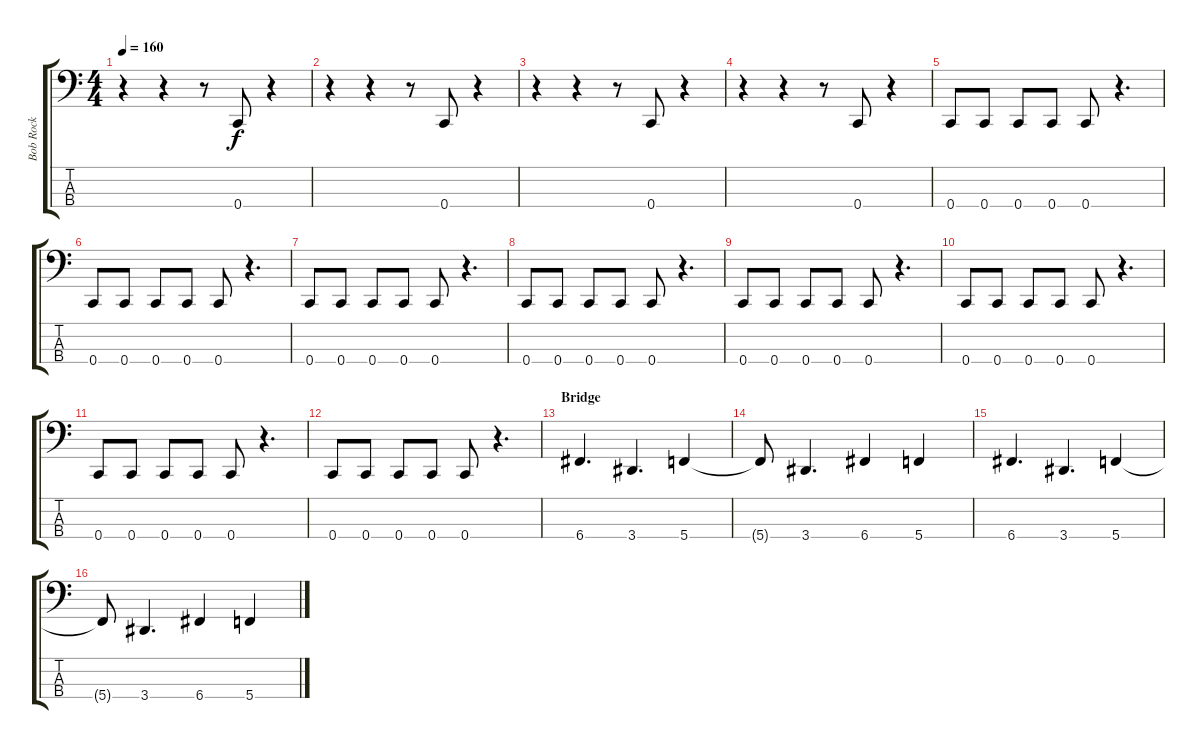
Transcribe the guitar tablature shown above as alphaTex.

\track ("Bob Rock" "Bob Rock") {instrument electricbassfinger}
\staff {score tabs}
\tuning (F2 C2 G1 C1) {hide}
\ts (4 4)
\tempo 160
\clef f4
\ks c
r.4{dy f} r.4 r.8 0.4.8 r.4 |
r.4 r.4 r.8 0.4.8 r.4 |
r.4 r.4 r.8 0.4.8 r.4 |
r.4 r.4 r.8 0.4.8 r.4 |
0.4.8 0.4.8 0.4.8 0.4.8 0.4.8 r.4{d} |
0.4.8 0.4.8 0.4.8 0.4.8 0.4.8 r.4{d} |
0.4.8 0.4.8 0.4.8 0.4.8 0.4.8 r.4{d} |
0.4.8 0.4.8 0.4.8 0.4.8 0.4.8 r.4{d} |
0.4.8 0.4.8 0.4.8 0.4.8 0.4.8 r.4{d} |
0.4.8 0.4.8 0.4.8 0.4.8 0.4.8 r.4{d} |
0.4.8 0.4.8 0.4.8 0.4.8 0.4.8 r.4{d} |
0.4.8 0.4.8 0.4.8 0.4.8 0.4.8 r.4{d} |
\section ("" "Bridge")
6.4.4{d} 3.4.4{d} 5.4.4 |
5.4{t}.8 3.4.4{d} 6.4.4 5.4.4 |
6.4.4{d} 3.4.4{d} 5.4.4 |
5.4{t}.8 3.4.4{d} 6.4.4 5.4.4
